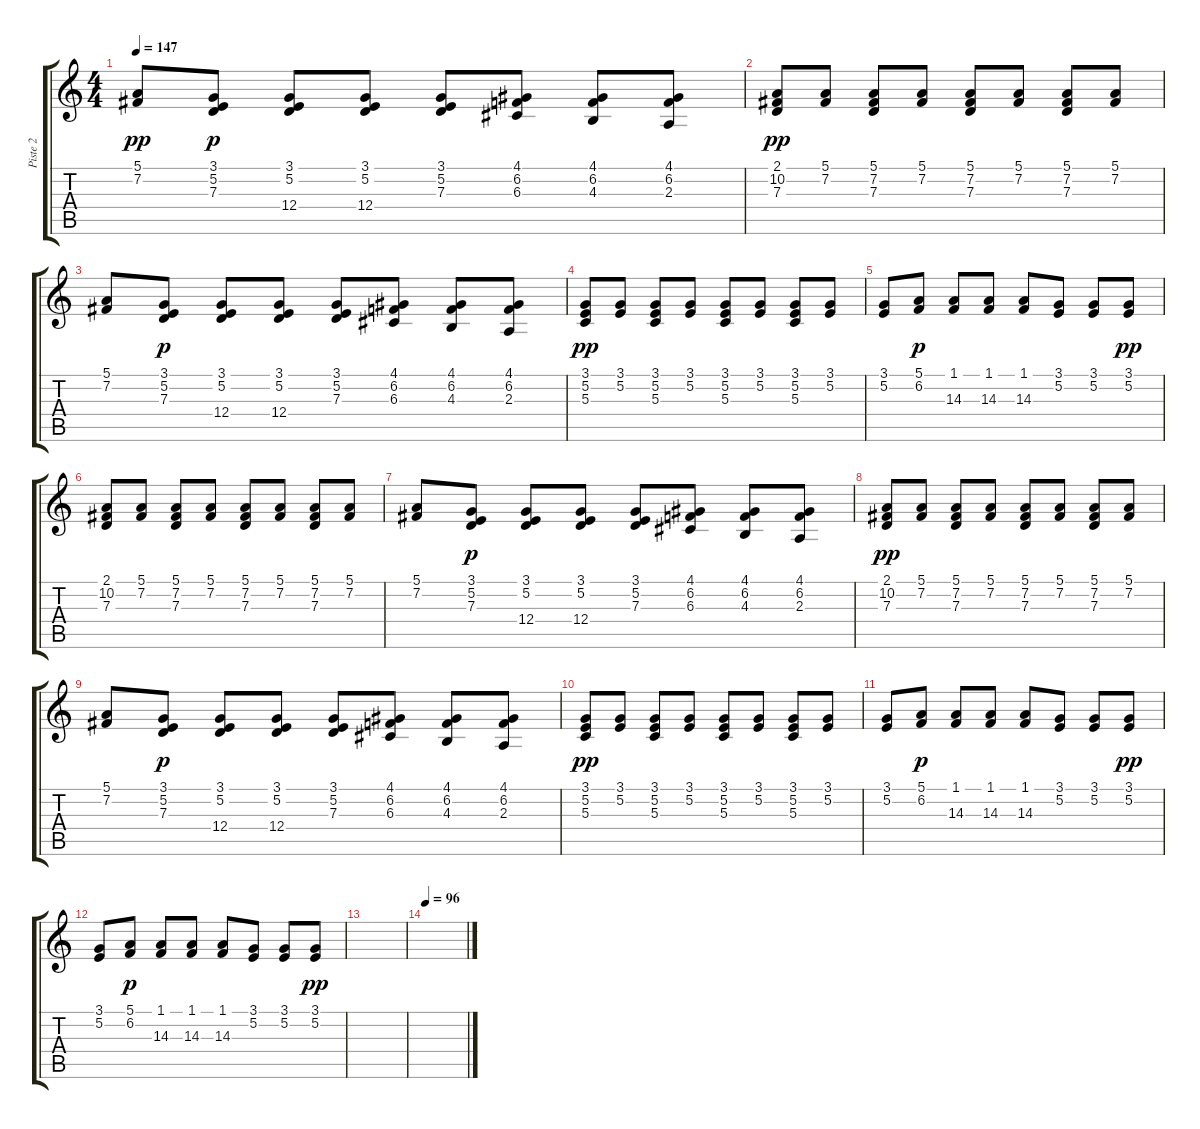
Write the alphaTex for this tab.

\track ("Piste 2" "Piste 2") {instrument acousticgrandpiano}
\staff {score tabs}
\tuning (E4 B3 G3 D3 A2 E2) {hide}
\ts (4 4)
\tempo 147
\clef g2
\ks c
(5.1 7.2).8{dy pp} (3.1 5.2 7.3).8{dy p} (3.1 5.2 12.4).8 (3.1 5.2 12.4).8 (3.1 5.2 7.3).8 (4.1 6.2 6.3).8 (4.1 6.2 4.3).8 (4.1 6.2 2.3).8 |
(2.1 10.2 7.3).8{dy pp} (5.1 7.2).8 (5.1 7.2 7.3).8 (5.1 7.2).8 (5.1 7.2 7.3).8 (5.1 7.2).8 (5.1 7.2 7.3).8 (5.1 7.2).8 |
(5.1 7.2).8 (3.1 5.2 7.3).8{dy p} (3.1 5.2 12.4).8 (3.1 5.2 12.4).8 (3.1 5.2 7.3).8 (4.1 6.2 6.3).8 (4.1 6.2 4.3).8 (4.1 6.2 2.3).8 |
(3.1 5.2 5.3).8{dy pp} (3.1 5.2).8 (3.1 5.2 5.3).8 (3.1 5.2).8 (3.1 5.2 5.3).8 (3.1 5.2).8 (3.1 5.2 5.3).8 (3.1 5.2).8 |
(3.1 5.2).8 (5.1 6.2).8{dy p} (1.1 14.3).8 (1.1 14.3).8 (1.1 14.3).8 (3.1 5.2).8 (3.1 5.2).8 (3.1 5.2).8{dy pp} |
(2.1 10.2 7.3).8 (5.1 7.2).8 (5.1 7.2 7.3).8 (5.1 7.2).8 (5.1 7.2 7.3).8 (5.1 7.2).8 (5.1 7.2 7.3).8 (5.1 7.2).8 |
(5.1 7.2).8 (3.1 5.2 7.3).8{dy p} (3.1 5.2 12.4).8 (3.1 5.2 12.4).8 (3.1 5.2 7.3).8 (4.1 6.2 6.3).8 (4.1 6.2 4.3).8 (4.1 6.2 2.3).8 |
(2.1 10.2 7.3).8{dy pp} (5.1 7.2).8 (5.1 7.2 7.3).8 (5.1 7.2).8 (5.1 7.2 7.3).8 (5.1 7.2).8 (5.1 7.2 7.3).8 (5.1 7.2).8 |
(5.1 7.2).8 (3.1 5.2 7.3).8{dy p} (3.1 5.2 12.4).8 (3.1 5.2 12.4).8 (3.1 5.2 7.3).8 (4.1 6.2 6.3).8 (4.1 6.2 4.3).8 (4.1 6.2 2.3).8 |
(3.1 5.2 5.3).8{dy pp} (3.1 5.2).8 (3.1 5.2 5.3).8 (3.1 5.2).8 (3.1 5.2 5.3).8 (3.1 5.2).8 (3.1 5.2 5.3).8 (3.1 5.2).8 |
(3.1 5.2).8 (5.1 6.2).8{dy p} (1.1 14.3).8 (1.1 14.3).8 (1.1 14.3).8 (3.1 5.2).8 (3.1 5.2).8 (3.1 5.2).8{dy pp} |
(3.1 5.2).8 (5.1 6.2).8{dy p} (1.1 14.3).8 (1.1 14.3).8 (1.1 14.3).8 (3.1 5.2).8 (3.1 5.2).8 (3.1 5.2).8{dy pp} |
|
\tempo 96
